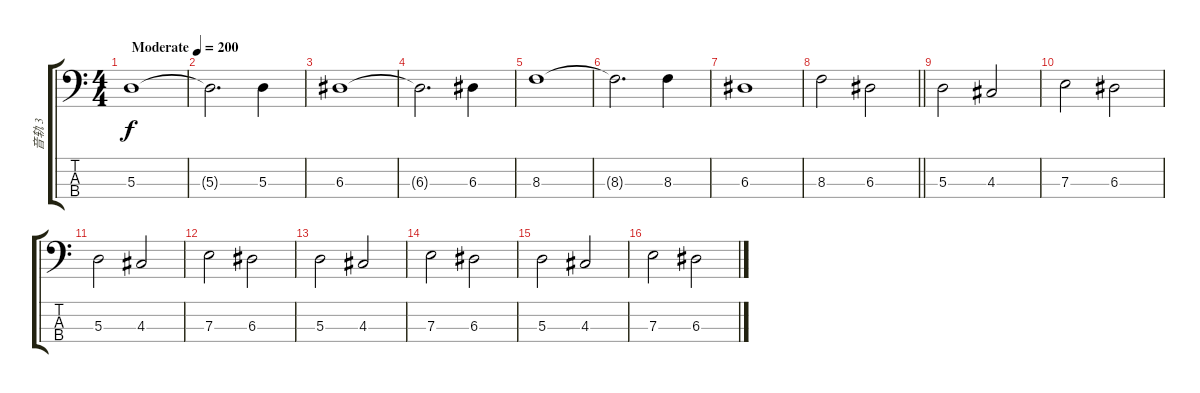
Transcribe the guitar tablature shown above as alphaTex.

\track ("音轨 3" "音轨 3") {instrument electricbasspick}
\staff {score tabs}
\tuning (G2 D2 A1 E1) {hide}
\ts (4 4)
\tempo (200 "Moderate")
\clef f4
\ks c
5.3.1{dy f instrument electricbasspick} |
5.3{t}.2{d} 5.3.4 |
6.3.1 |
6.3{t}.2{d} 6.3.4 |
8.3.1 |
8.3{t}.2{d} 8.3.4 |
6.3.1 |
\barLineRight lightlight
8.3.2 6.3.2 |
5.3.2 4.3.2 |
7.3.2 6.3.2 |
5.3.2 4.3.2 |
7.3.2 6.3.2 |
5.3.2 4.3.2 |
7.3.2 6.3.2 |
5.3.2 4.3.2 |
7.3.2 6.3.2
